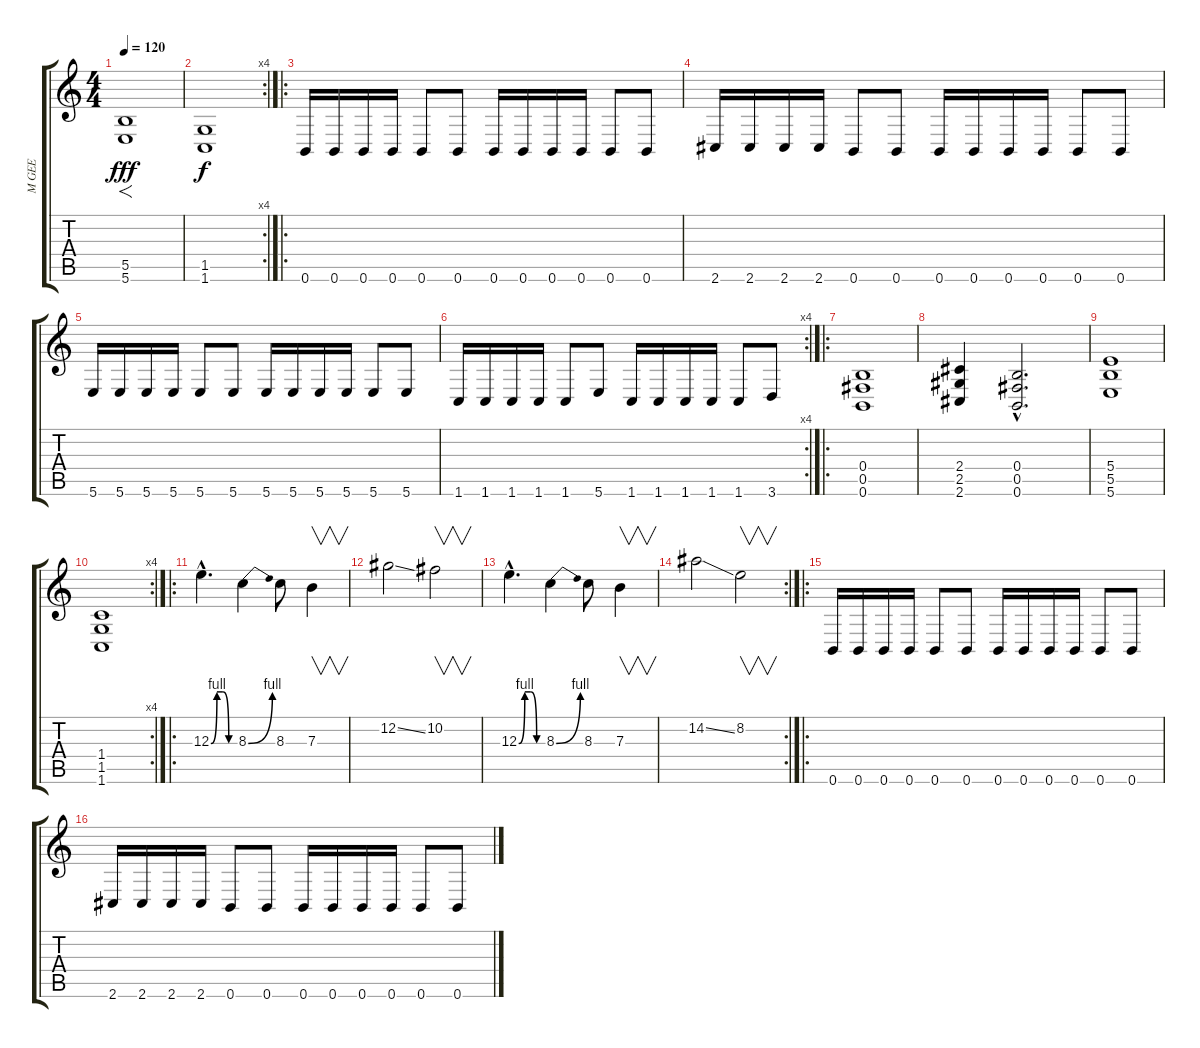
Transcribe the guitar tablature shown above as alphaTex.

\track ("M GEE" "M GEE") {instrument distortionguitar}
\staff {score tabs}
\tuning (Db4 Ab3 E3 B2 Gb2 B1) {hide}
\ts (4 4)
\tempo 120
\clef g2
\ks c
(5.5 5.6).1{f dy fff} |
\rc 4
(1.5 1.6).1{dy f} |
\ro
0.6.16 0.6.16 0.6.16 0.6.16 0.6.8 0.6.8 0.6.16 0.6.16 0.6.16 0.6.16 0.6.8 0.6.8 |
2.6.16 2.6.16 2.6.16 2.6.16 0.6.8 0.6.8 0.6.16 0.6.16 0.6.16 0.6.16 0.6.8 0.6.8 |
5.6.16 5.6.16 5.6.16 5.6.16 5.6.8 5.6.8 5.6.16 5.6.16 5.6.16 5.6.16 5.6.8 5.6.8 |
\rc 4
1.6.16 1.6.16 1.6.16 1.6.16 1.6.8 5.6.8 1.6.16 1.6.16 1.6.16 1.6.16 1.6.8 3.6.8 |
\ro
(0.4 0.5 0.6).1 |
(2.4 2.5 2.6).4 (0.4{hac} 0.5{hac} 0.6{hac}).2{d} |
(5.4 5.5 5.6).1 |
\rc 4
(1.4 1.5 1.6).1 |
\ro
12.3{be (custom 0 0 15 4 30 4 45 0 60 0) hac}.4{d} 8.3{be (bend 0 0 60 4)}.4 8.3.8 7.3.4{v} |
12.2{ss}.2 10.2.2{v} |
12.3{be (custom 0 0 15 4 30 4 45 0 60 0) hac}.4{d} 8.3{be (bend 0 0 60 4)}.4 8.3.8 7.3.4{v} |
\rc 2
14.2{ss}.2 8.2.2{v} |
\ro
0.6.16 0.6.16 0.6.16 0.6.16 0.6.8 0.6.8 0.6.16 0.6.16 0.6.16 0.6.16 0.6.8 0.6.8 |
2.6.16 2.6.16 2.6.16 2.6.16 0.6.8 0.6.8 0.6.16 0.6.16 0.6.16 0.6.16 0.6.8 0.6.8
